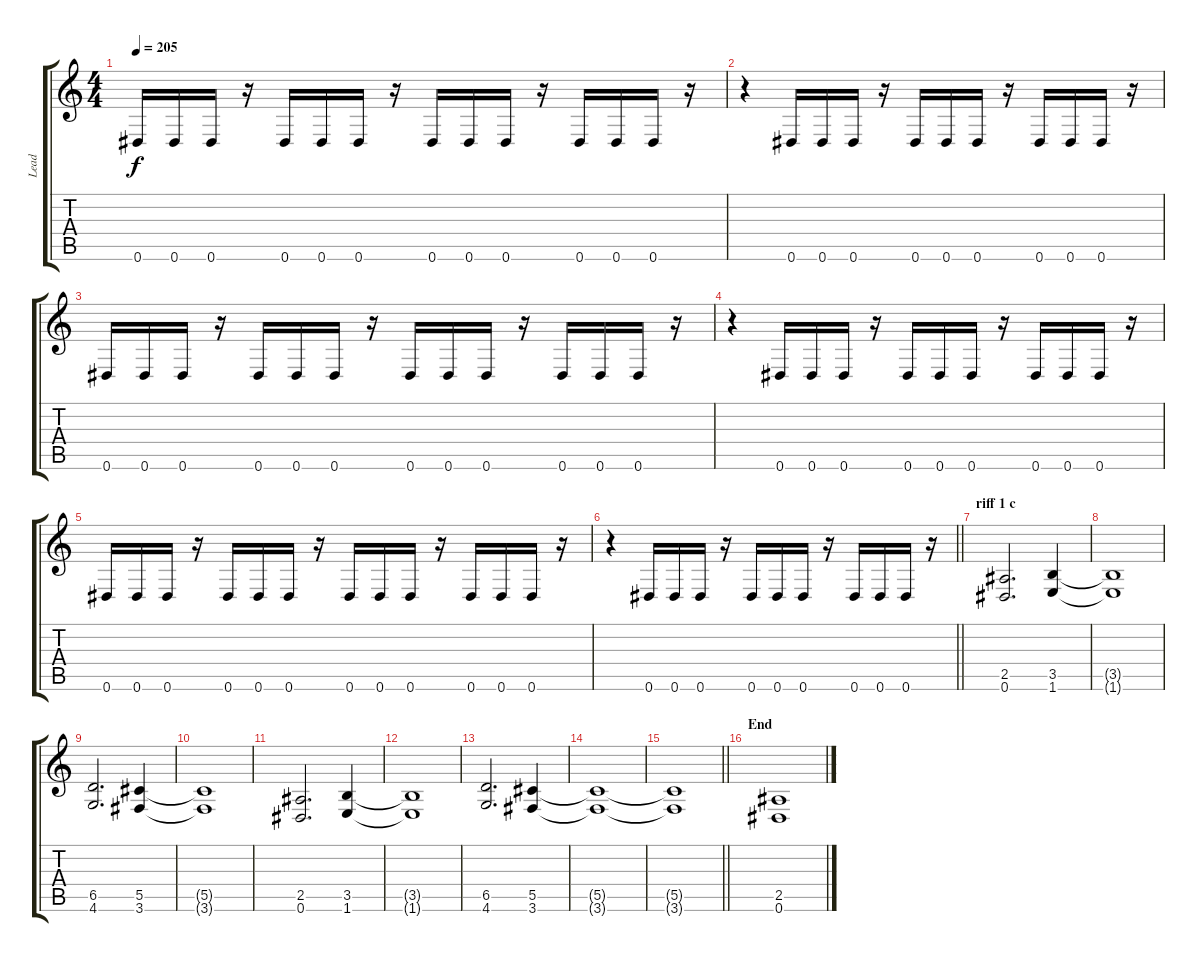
\track ("Lead" "Lead") {instrument distortionguitar}
\staff {score tabs}
\tuning (Eb4 Bb3 Gb3 Db3 Ab2 Eb2) {hide}
\ts (4 4)
\tempo 205
\clef g2
\ks c
0.6.16{dy f} 0.6.16 0.6.16 r.16 0.6.16 0.6.16 0.6.16 r.16 0.6.16 0.6.16 0.6.16 r.16 0.6.16 0.6.16 0.6.16 r.16 |
r.4 0.6.16 0.6.16 0.6.16 r.16 0.6.16 0.6.16 0.6.16 r.16 0.6.16 0.6.16 0.6.16 r.16 |
0.6.16 0.6.16 0.6.16 r.16 0.6.16 0.6.16 0.6.16 r.16 0.6.16 0.6.16 0.6.16 r.16 0.6.16 0.6.16 0.6.16 r.16 |
r.4 0.6.16 0.6.16 0.6.16 r.16 0.6.16 0.6.16 0.6.16 r.16 0.6.16 0.6.16 0.6.16 r.16 |
0.6.16 0.6.16 0.6.16 r.16 0.6.16 0.6.16 0.6.16 r.16 0.6.16 0.6.16 0.6.16 r.16 0.6.16 0.6.16 0.6.16 r.16 |
\barLineRight lightlight
r.4 0.6.16 0.6.16 0.6.16 r.16 0.6.16 0.6.16 0.6.16 r.16 0.6.16 0.6.16 0.6.16 r.16 |
\section ("" "riff 1 с")
(2.5 0.6).2{d} (3.5 1.6).4 |
(3.5{t} 1.6{t}).1 |
(6.5 4.6).2{d} (5.5 3.6).4 |
(5.5{t} 3.6{t}).1 |
(2.5 0.6).2{d} (3.5 1.6).4 |
(3.5{t} 1.6{t}).1 |
(6.5 4.6).2{d} (5.5 3.6).4 |
(5.5{t} 3.6{t}).1 |
\barLineRight lightlight
(5.5{t} 3.6{t}).1 |
\section ("" "End")
(2.5 0.6).1{volume 7}
